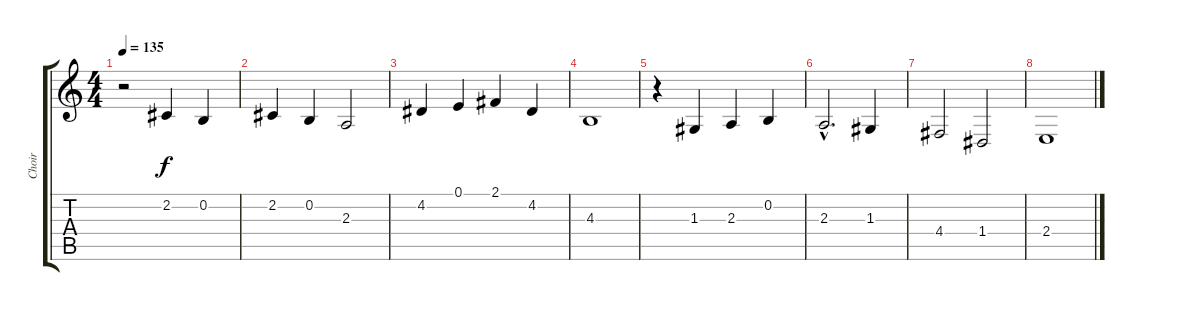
\track ("Choir" "Choir") {instrument choiraahs}
\staff {score tabs}
\tuning (E4 B3 G3 D3 A2 E2) {hide}
\ts (4 4)
\tempo 135
\clef g2
\ks c
r.2{dy f} 2.2.4 0.2.4 |
2.2.4 0.2.4 2.3.2 |
4.2.4 0.1.4 2.1.4 4.2.4 |
4.3.1 |
r.4 1.3.4 2.3.4 0.2.4 |
2.3{hac}.2{d} 1.3.4 |
4.4.2 1.4.2 |
2.4.1
